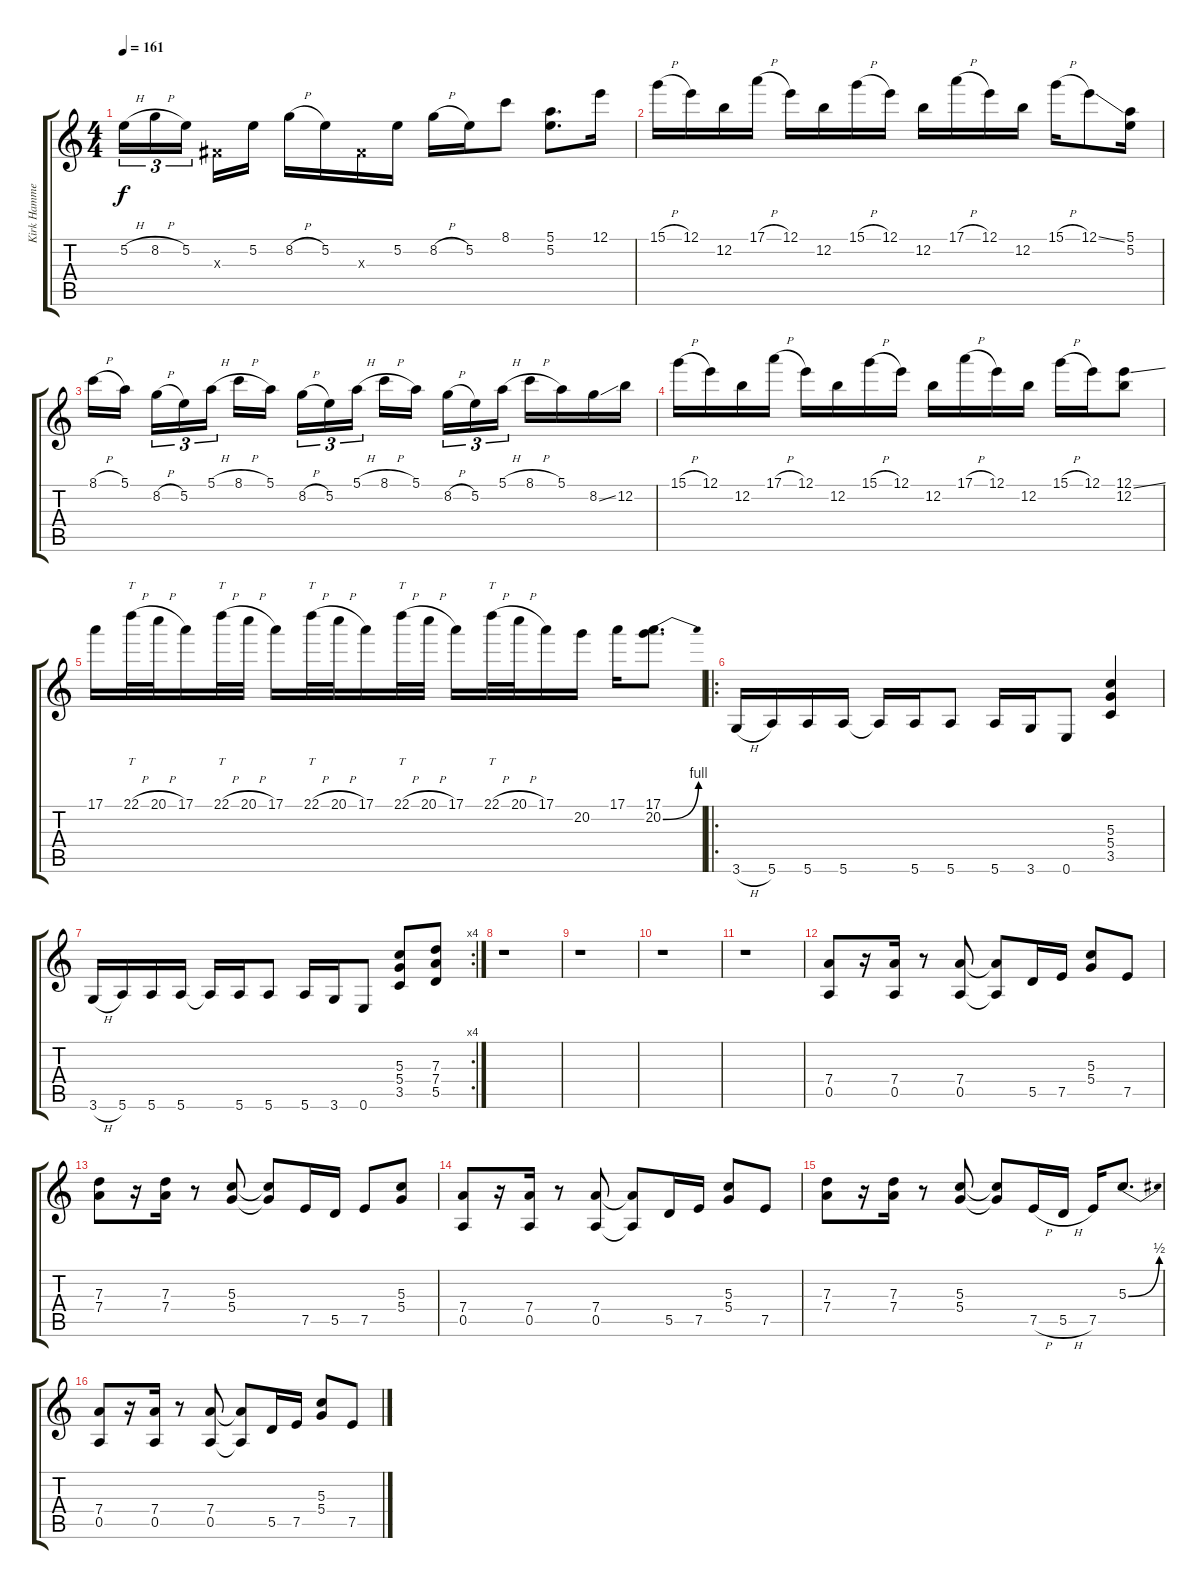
\track ("Kirk Hammet (Ov. Gtr)" "Kirk Hamme") {instrument distortionguitar}
\staff {score tabs}
\tuning (E4 B3 G3 D3 A2 E2) {hide}
\ts (4 4)
\tempo 161
\clef g2
\ks c
5.2{h}.16{tu (3 2) dy f} 8.2{h}.16{tu (3 2)} 5.2.16{tu (3 2)} -1.3{x}.16 5.2.16 8.2{h}.16 5.2.16 -1.3{x}.16 5.2.16 8.2{h}.16 5.2.16 8.1.8 (5.1 5.2).8{d} 12.1.16 |
15.1{h}.16 12.1.16 12.2.16 17.1{h}.16 12.1.16 12.2.16 15.1{h}.16 12.1.16 12.2.16 17.1{h}.16 12.1.16 12.2.16 15.1{h}.16 12.1{ss}.8 (5.1 5.2).16 |
8.1{h}.16 5.1.16 8.2{h}.16{tu (3 2)} 5.2.16{tu (3 2)} 5.1{h}.16{tu (3 2)} 8.1{h}.16 5.1.16 8.2{h}.16{tu (3 2)} 5.2.16{tu (3 2)} 5.1{h}.16{tu (3 2)} 8.1{h}.16 5.1.16 8.2{h}.16{tu (3 2)} 5.2.16{tu (3 2)} 5.1{h}.16{tu (3 2)} 8.1{h}.16 5.1.16 8.2{ss}.16 12.2.16 |
15.1{h}.16 12.1.16 12.2.16 17.1{h}.16 12.1.16 12.2.16 15.1{h}.16 12.1.16 12.2.16 17.1{h}.16 12.1.16 12.2.16 15.1{h}.16 12.1.16 (12.1{ss} 12.2).8 |
17.1.16 22.1{h}.32{tt} 20.1{h}.32 17.1.16 22.1{h}.32{tt} 20.1{h}.32 17.1.16 22.1{h}.32{tt} 20.1{h}.32 17.1.16 22.1{h}.32{tt} 20.1{h}.32 17.1.16 22.1{h}.32{tt} 20.1{h}.32 17.1.16 20.2.16 17.1.16 (17.1 20.2{be (bend 0 0 60 4)}).8{d} |
\ro
3.6{h}.16 5.6.16 5.6.16 5.6.16 5.6{t}.16 5.6.16 5.6.8 5.6.16 3.6.16 0.6.8 (5.3 5.4 3.5).4 |
\rc 4
3.6{h}.16 5.6.16 5.6.16 5.6.16 5.6{t}.16 5.6.16 5.6.8 5.6.16 3.6.16 0.6.8 (5.3 5.4 3.5).8 (7.3 7.4 5.5).8 |
r.1 |
r.1 |
r.1 |
r.1 |
(7.4 0.5).8 r.16 (7.4 0.5).16 r.8 (7.4 0.5).8 (7.4{t} 0.5{t}).8 5.5.16 7.5.16 (5.3 5.4).8 7.5.8 |
(7.3 7.4).8 r.16 (7.3 7.4).16 r.8 (5.3 5.4).8 (5.3{t} 5.4{t}).8 7.5.16 5.5.16 7.5.8 (5.3 5.4).8 |
(7.4 0.5).8 r.16 (7.4 0.5).16 r.8 (7.4 0.5).8 (7.4{t} 0.5{t}).8 5.5.16 7.5.16 (5.3 5.4).8 7.5.8 |
(7.3 7.4).8 r.16 (7.3 7.4).16 r.8 (5.3 5.4).8 (5.3{t} 5.4{t}).8 7.5{h}.16 5.5{h}.16 7.5.16 5.3{be (bend 0 0 60 2)}.8{d} |
(7.4 0.5).8 r.16 (7.4 0.5).16 r.8 (7.4 0.5).8 (7.4{t} 0.5{t}).8 5.5.16 7.5.16 (5.3 5.4).8 7.5.8
